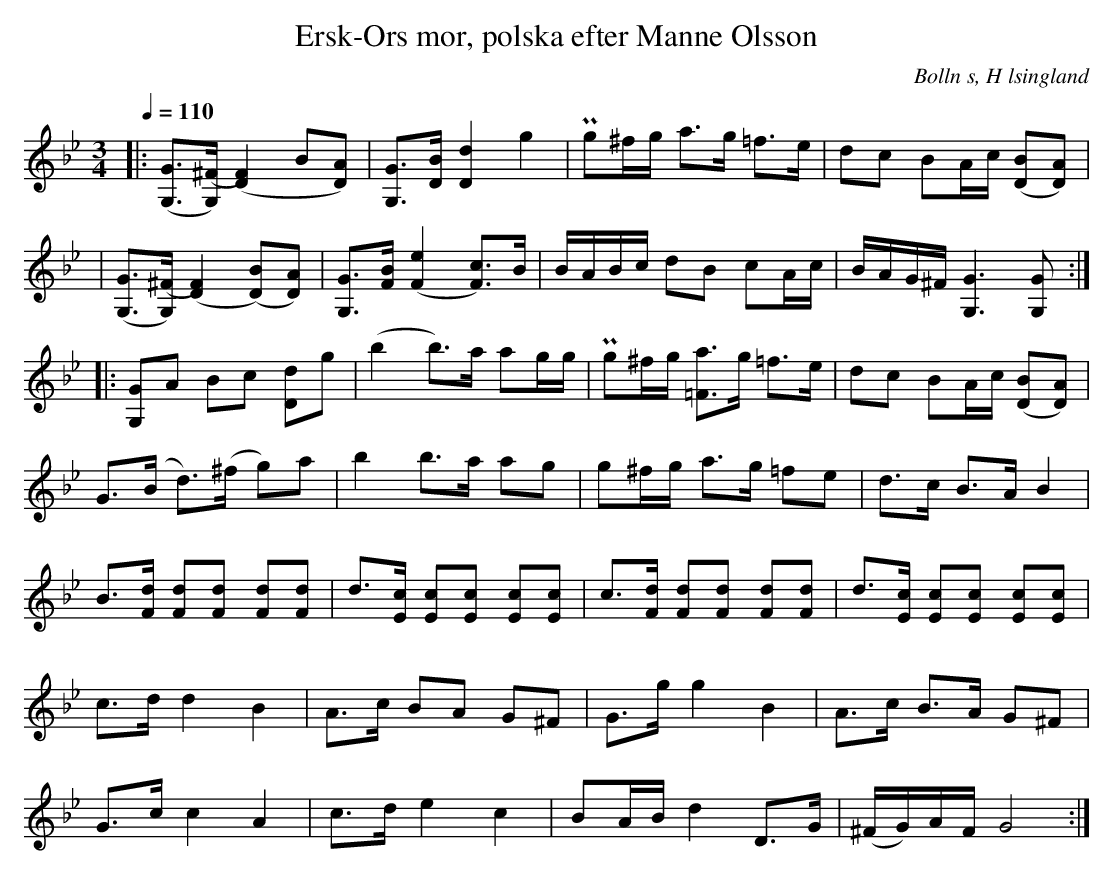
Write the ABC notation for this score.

X:1
T: Ersk-Ors mor, polska efter Manne Olsson
O:Bolln s, H lsingland
M:3/4
L:1/8
Q:1/4=110
K:Gm
|:[(G, G]>[G,) (^F] [F2) (D2] B[D) A]| [G, G]>[D B] [D2 d2] g2| Pg^f/g/ a>g =f>e | dc   BA/c/ [B (D][D) A]|
|[(G, G]>[G,) (^F] [F2) (D2] [(D) B][D) A]| [G, G]>[F B] [(F2 e2] [F) c]>B|B/A/B/c/  dB cA/c/  | B/A/G/^F/ [G,3 G3] [G, G] :|:
[G, G]A Bc [D d]g| (b2     b)>a ag/g/| Pg^f/g/  [=F a]>g =f>e | dc BA/c/ [(D B][D) A]|
G>(B   d>)(^f   g)a        | b2     b>a      ag         | g^f/g/ a>g =fe | d>c         B>A B2   |
B>[Fd] [Fd][Fd] [Fd][Fd] | d>[Ec] [Ec][Ec] [Ec][Ec] | \
c>[Fd] [Fd][Fd] [Fd][Fd] | d>[Ec] [Ec][Ec] [Ec][Ec] |
c>d    d2       B2           | A>c    BA       G^F       | G>g    g2 B2     | A>c         B>A G^F  |
G>c    c2       A2           | c>d    e2       c2        | BA/B/  d2 D>G   | (^F/G/)A/F/ G4      :|
